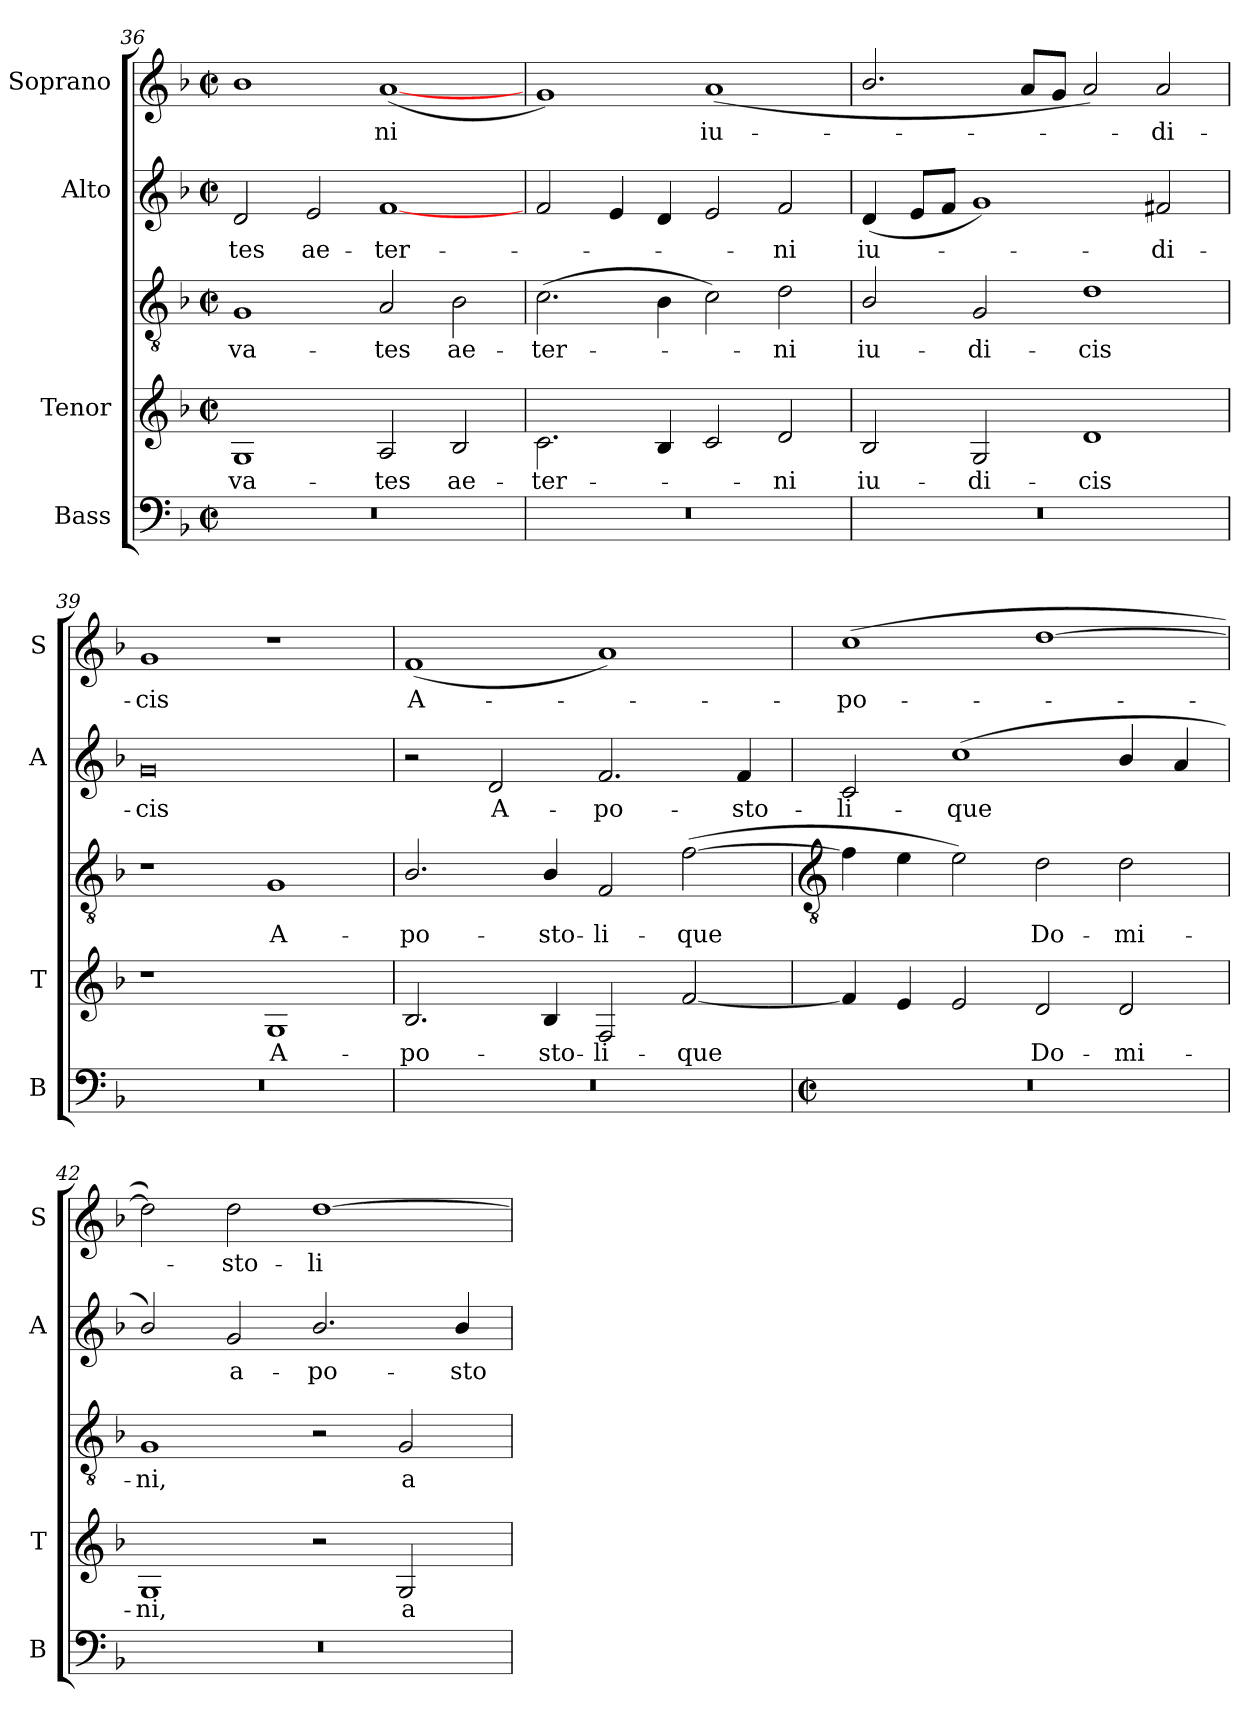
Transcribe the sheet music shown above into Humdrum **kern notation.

**kern	**kern	**text	**kern	**text	**kern	**text	**kern	**text
*part4	*part3	*part3	*part3	*part3	*part2	*part2	*part1	*part1
*staff5	*staff4	*staff4	*staff3	*staff3	*staff2	*staff2	*staff1	*staff1
*I"Bass	*I"Tenor	*	*	*	*I"Alto	*	*I"Soprano	*
*I'B	*I'T	*	*	*	*I'A	*	*I'S	*
*clefF4	*	*	*clefGv2	*	*clefG2	*	*clefG2	*
*k[b-]	*k[b-]	*	*k[b-]	*	*k[b-]	*	*k[b-]	*
*F:	*F:	*	*F:	*	*F:	*	*F:	*
*M4/2	*M4/2	*	*M4/2	*	*M4/2	*	*M4/2	*
*met(c|)	*met(c|)	*	*met(c|)	*	*met(c|)	*	*met(c|)	*
=36	=36	=36	=36	=36	=36	=36	=36	=36
!	!	!LO:LY:b	!	!LO:LY:b	!	!LO:LY:b	!	!
0r	1G	va-	1G	va-	2d	-tes	1b-	.
!	!	!	!	!	!	!LO:LY:b	!	!
.	.	.	.	.	2e	ae-	.	.
!	!	!LO:LY:b	!	!LO:LY:b	!	!LO:LY:b	!	!LO:LY:b
.	2A	-tes	2A	-tes	[1f	-ter-	(<[1a	ni
!	!	!LO:LY:b	!	!LO:LY:b	!	!	!	!
.	2B-	ae-	2B-	ae-	.	.	.	.
=37	=37	=37	=37	=37	=37	=37	=37	=37
!	!	!LO:LY:b	!	!LO:LY:b	!	!	!	!
0r	2.c\	-ter-	(>2.c\	-ter-	2f	.	1g)	.
.	.	.	.	.	4e	.	.	.
.	4B-	.	4B-	.	4d	.	.	.
!	!	!	!	!	!	!	!	!LO:LY:b
.	2c	.	2c)	.	2e	.	(<1a	iu-
!	!	!LO:LY:b	!	!LO:LY:b	!	!LO:LY:b	!	!
.	2d	ni	2d	ni	2f	ni	.	.
=38	=38	=38	=38	=38	=38	=38	=38	=38
!	!	!LO:LY:b	!	!LO:LY:b	!	!LO:LY:b	!	!
0r	2B-/	iu-	2B-/	iu-	(<4d	iu-	2.b-/	.
.	.	.	.	.	8eL	.	.	.
.	.	.	.	.	8fJ	.	.	.
!	!	!LO:LY:b	!	!LO:LY:b	!	!	!	!
.	2G	-di-	2G	-di-	1g)	.	.	.
.	.	.	.	.	.	.	8aL	.
.	.	.	.	.	.	.	8gJ	.
!	!	!LO:LY:b	!	!LO:LY:b	!	!	!	!
.	1d	-cis	1d	-cis	.	.	2a)	.
!	!	!	!	!	!	!LO:LY:b	!	!LO:LY:b
.	.	.	.	.	2f#	di-	2a	di-
=39	=39	=39	=39	=39	=39	=39	=39	=39
!	!	!	!	!	!	!LO:LY:b	!	!LO:LY:b
0r	1r	.	1r	.	0g	-cis	1g	-cis
!	!	!LO:LY:b	!	!LO:LY:b	!	!	!	!
.	1G	A-	1G	A-	.	.	1r	.
=40	=40	=40	=40	=40	=40	=40	=40	=40
!	!	!LO:LY:b	!	!LO:LY:b	!	!	!	!LO:LY:b
0r	2.B-/	-po-	2.B-/	-po-	2r	.	(<1f	A-
!	!	!	!	!	!	!LO:LY:b	!	!
.	.	.	.	.	2d	A-	.	.
!	!	!LO:LY:b	!	!LO:LY:b	!	!	!	!
.	4B-/	-sto-	4B-/	-sto-	.	.	.	.
!	!	!LO:LY:b	!	!LO:LY:b	!	!LO:LY:b	!	!
.	2F	-li-	2F	-li-	2.f	-po-	1a)	.
!	!	!LO:LY:b	!	!LO:LY:b	!	!	!	!
.	[2f	-que	(>[2f	-que	.	.	.	.
!	!	!	!	!	!	!LO:LY:b	!	!
.	.	.	.	.	4f	-sto-	.	.
!!LO:LB:g=z
=41	=41	=41	=41	=41	=41	=41	=41	=41
*	*	*	*clefGv2	*	*	*	*	*
*M4/2	*	*	*	*	*	*	*	*
*met(c|)	*	*	*	*	*	*	*	*
!	!	!	!	!	!	!LO:LY:b	!	!LO:LY:b
0r	4f]	.	4f]	.	2c	-li-	(>1cc	po-
.	4e	.	4e	.	.	.	.	.
!	!	!	!	!	!	!LO:LY:b	!	!
.	2e	.	2e)	.	(<1cc	-que	.	.
!	!	!LO:LY:b	!	!LO:LY:b	!	!	!	!
.	2d	Do-	2d	Do-	.	.	[1dd	.
!	!	!LO:LY:b	!	!LO:LY:b	!	!	!	!
.	2d	-mi-	2d	-mi-	4b-/	.	.	.
.	.	.	.	.	4a	.	.	.
=42	=42	=42	=42	=42	=42	=42	=42	=42
!	!	!LO:LY:b	!	!LO:LY:b	!	!	!	!
0r	1G	-ni,	1G	-ni,	2b-/)	.	2dd])	.
!	!	!	!	!	!	!LO:LY:b	!	!LO:LY:b
.	.	.	.	.	2g	a-	2dd	sto-
!	!	!	!	!	!	!LO:LY:b	!	!LO:LY:b
.	2r	.	2r	.	2.b-/	-po-	[1dd	-li-
!	!	!LO:LY:b	!	!LO:LY:b	!	!	!	!
.	2G	a-	2G	a-	.	.	.	.
!	!	!	!	!	!	!LO:LY:b	!	!
.	.	.	.	.	4b-/	-sto-	.	.
=	=	=	=	=	=	=	=	=
*-	*-	*-	*-	*-	*-	*-	*-	*-
